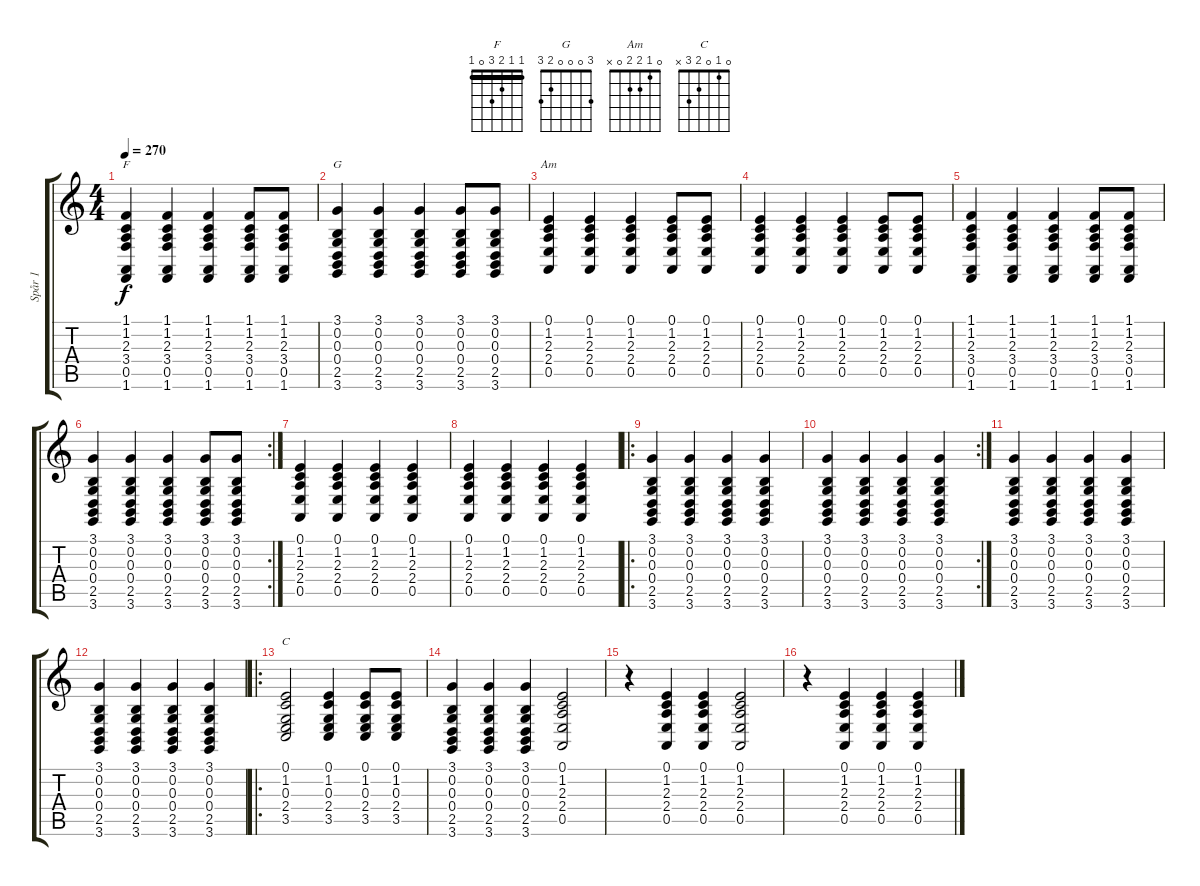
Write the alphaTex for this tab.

\track ("Spår 1" "Spår 1") {instrument acousticgrandpiano}
\staff {score tabs}
\tuning (E4 B3 G3 D3 A2 E2) {hide}
\chord ("F" 1 1 2 3 0 1) {barre 1}
\chord ("G" 3 0 0 0 2 3)
\chord ("Am" 0 1 2 2 0 x)
\chord ("C" 0 1 0 2 3 x)
\ts (4 4)
\tempo 270
\clef g2
\ks c
(1.1 1.2 2.3 3.4 0.5 1.6).4{ch "F" dy f} (1.1 1.2 2.3 3.4 0.5 1.6).4 (1.1 1.2 2.3 3.4 0.5 1.6).4 (1.1 1.2 2.3 3.4 0.5 1.6).8 (1.1 1.2 2.3 3.4 0.5 1.6).8 |
(3.1 0.2 0.3 0.4 2.5 3.6).4{ch "G"} (3.1 0.2 0.3 0.4 2.5 3.6).4 (3.1 0.2 0.3 0.4 2.5 3.6).4 (3.1 0.2 0.3 0.4 2.5 3.6).8 (3.1 0.2 0.3 0.4 2.5 3.6).8 |
(0.1 1.2 2.3 2.4 0.5).4{ch "Am"} (0.1 1.2 2.3 2.4 0.5).4 (0.1 1.2 2.3 2.4 0.5).4 (0.1 1.2 2.3 2.4 0.5).8 (0.1 1.2 2.3 2.4 0.5).8 |
(0.1 1.2 2.3 2.4 0.5).4 (0.1 1.2 2.3 2.4 0.5).4 (0.1 1.2 2.3 2.4 0.5).4 (0.1 1.2 2.3 2.4 0.5).8 (0.1 1.2 2.3 2.4 0.5).8 |
(1.1 1.2 2.3 3.4 0.5 1.6).4 (1.1 1.2 2.3 3.4 0.5 1.6).4 (1.1 1.2 2.3 3.4 0.5 1.6).4 (1.1 1.2 2.3 3.4 0.5 1.6).8 (1.1 1.2 2.3 3.4 0.5 1.6).8 |
\rc 2
(3.1 0.2 0.3 0.4 2.5 3.6).4 (3.1 0.2 0.3 0.4 2.5 3.6).4 (3.1 0.2 0.3 0.4 2.5 3.6).4 (3.1 0.2 0.3 0.4 2.5 3.6).8 (3.1 0.2 0.3 0.4 2.5 3.6).8 |
(0.1 1.2 2.3 2.4 0.5).4 (0.1 1.2 2.3 2.4 0.5).4 (0.1 1.2 2.3 2.4 0.5).4 (0.1 1.2 2.3 2.4 0.5).4 |
(0.1 1.2 2.3 2.4 0.5).4 (0.1 1.2 2.3 2.4 0.5).4 (0.1 1.2 2.3 2.4 0.5).4 (0.1 1.2 2.3 2.4 0.5).4 |
\ro
(3.1 0.2 0.3 0.4 2.5 3.6).4 (3.1 0.2 0.3 0.4 2.5 3.6).4 (3.1 0.2 0.3 0.4 2.5 3.6).4 (3.1 0.2 0.3 0.4 2.5 3.6).4 |
\rc 2
(3.1 0.2 0.3 0.4 2.5 3.6).4 (3.1 0.2 0.3 0.4 2.5 3.6).4 (3.1 0.2 0.3 0.4 2.5 3.6).4 (3.1 0.2 0.3 0.4 2.5 3.6).4 |
(3.1 0.2 0.3 0.4 2.5 3.6).4 (3.1 0.2 0.3 0.4 2.5 3.6).4 (3.1 0.2 0.3 0.4 2.5 3.6).4 (3.1 0.2 0.3 0.4 2.5 3.6).4 |
(3.1 0.2 0.3 0.4 2.5 3.6).4 (3.1 0.2 0.3 0.4 2.5 3.6).4 (3.1 0.2 0.3 0.4 2.5 3.6).4 (3.1 0.2 0.3 0.4 2.5 3.6).4 |
\ro
(0.1 1.2 0.3 2.4 3.5).2{ch "C"} (0.1 1.2 0.3 2.4 3.5).4 (0.1 1.2 0.3 2.4 3.5).8 (0.1 1.2 0.3 2.4 3.5).8 |
(3.1 0.2 0.3 0.4 2.5 3.6).4 (3.1 0.2 0.3 0.4 2.5 3.6).4 (3.1 0.2 0.3 0.4 2.5 3.6).4 (0.1 1.2 2.3 2.4 0.5).2 |
r.4 (0.1 1.2 2.3 2.4 0.5).4 (0.1 1.2 2.3 2.4 0.5).4 (0.1 1.2 2.3 2.4 0.5).2 |
r.4 (0.1 1.2 2.3 2.4 0.5).4 (0.1 1.2 2.3 2.4 0.5).4 (0.1 1.2 2.3 2.4 0.5).4
